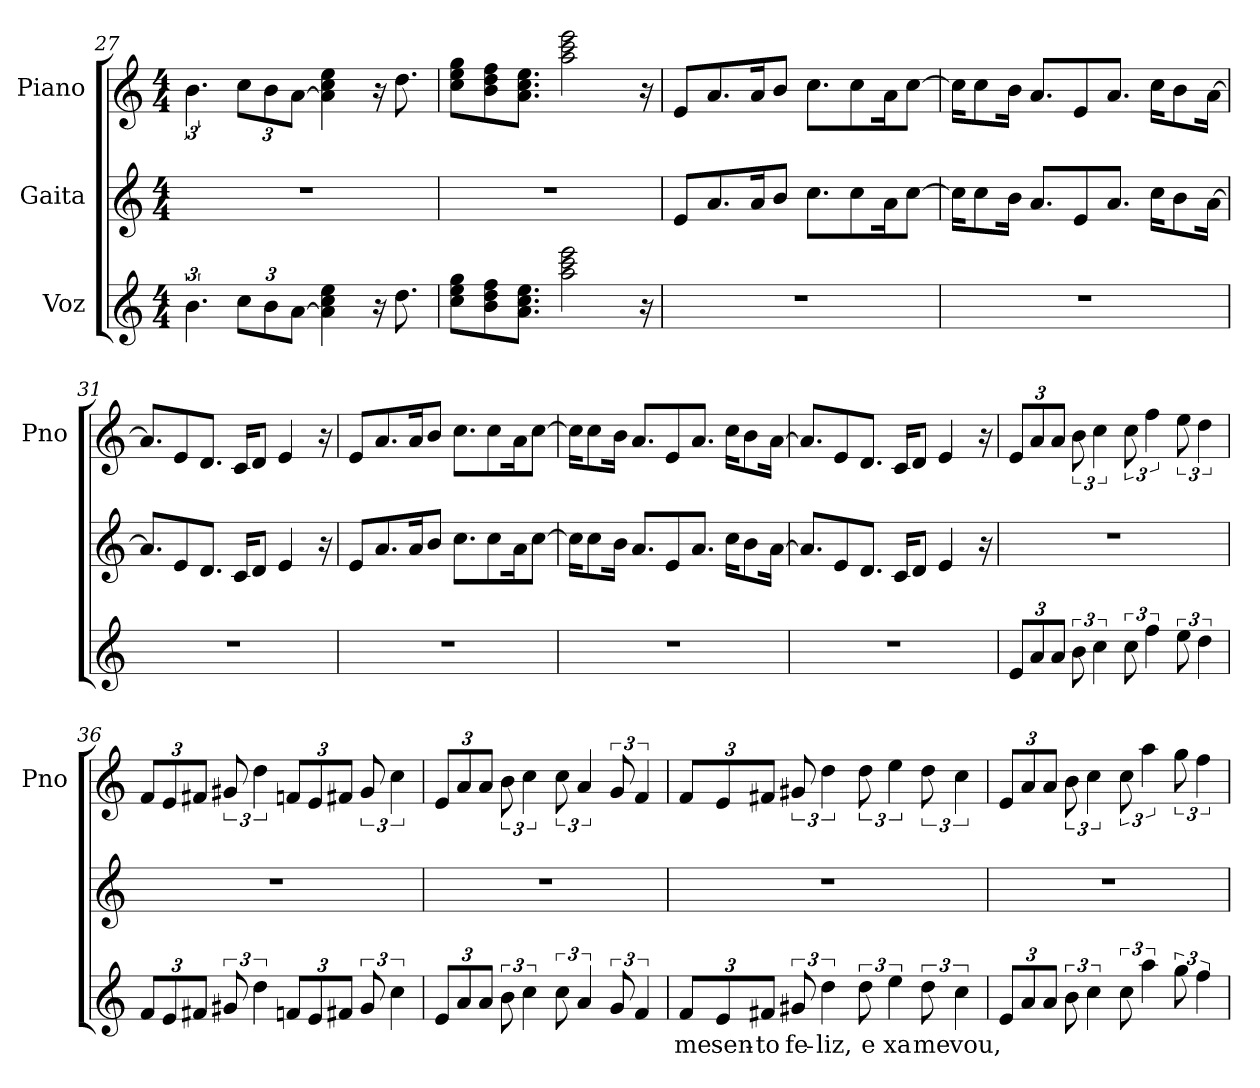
**kern	**text	**kern	**kern
*part3	*part3	*part2	*part1
*staff3	*staff3	*staff2	*staff1
*I"Voz	*	*I"Gaita	*I"Piano
*	*	*	*I'Pno
*clefG2	*	*clefG2	*clefG2
*k[]	*	*k[]	*k[]
*M4/4	*	*M4/4	*M4/4
=27	=27	=27	=27
6.b\	.	1r	6.b\
*Xbrackettup	*	*	*Xbrackettup
12cc\L	.	.	12cc\L
12b\	.	.	12b\
[12a\J	.	.	[12a\J
4a\] 4cc\ 4ee\	.	.	4a\] 4cc\ 4ee\
16r	.	.	16r
8.dd\	.	.	8.dd\
!!LO:PB:g=z
=28	=28	=28	=28
8cc\ 8ee\ 8gg\L	.	1r	8cc\ 8ee\ 8gg\L
8b\ 8dd\ 8ff\	.	.	8b\ 8dd\ 8ff\
8.a\ 8.cc\ 8.ee\J	.	.	8.a\ 8.cc\ 8.ee\J
2aa\ 2ccc\ 2eee\	.	.	2aa\ 2ccc\ 2eee\
16r	.	.	16r
=29	=29	=29	=29
*	*	*	*MM80
1r	.	8e/L	8e/L
.	.	8.a/	8.a/
.	.	16a/K	16a/K
.	.	8b/J	8b/J
.	.	8.cc\L	8.cc\L
.	.	8cc\	8cc\
.	.	16a\K	16a\K
.	.	[8cc\J	[8cc\J
=30	=30	=30	=30
1r	.	16cc\KL]	16cc\KL]
.	.	8cc\	8cc\
.	.	16b\Jk	16b\Jk
.	.	8.a/L	8.a/L
.	.	8e/	8e/
.	.	8.a/J	8.a/J
.	.	16cc\KL	16cc\KL
.	.	8b\	8b\
.	.	[16a\Jk	[16a\Jk
=31	=31	=31	=31
1r	.	8.a/L]	8.a/L]
.	.	8e/	8e/
.	.	8.d/J	8.d/J
.	.	16c/KL	16c/KL
.	.	8d/J	8d/J
.	.	4e/	4e/
.	.	16r	16r
=32	=32	=32	=32
1r	.	8e/L	8e/L
.	.	8.a/	8.a/
.	.	16a/K	16a/K
.	.	8b/J	8b/J
.	.	8.cc\L	8.cc\L
.	.	8cc\	8cc\
.	.	16a\K	16a\K
.	.	[8cc\J	[8cc\J
!!LO:LB:g=z
=33	=33	=33	=33
1r	.	16cc\KL]	16cc\KL]
.	.	8cc\	8cc\
.	.	16b\Jk	16b\Jk
.	.	8.a/L	8.a/L
.	.	8e/	8e/
.	.	8.a/J	8.a/J
.	.	16cc\KL	16cc\KL
.	.	8b\	8b\
.	.	[16a\Jk	[16a\Jk
=34	=34	=34	=34
1r	.	8.a/L]	8.a/L]
.	.	8e/	8e/
.	.	8.d/J	8.d/J
.	.	16c/KL	16c/KL
.	.	8d/J	8d/J
.	.	4e/	4e/
.	.	16r	16r
=35	=35	=35	=35
*	*	*	*MM60
12e/L	.	1r	12e/L
12a/	.	.	12a/
12a/J	.	.	12a/J
*brackettup	*	*	*brackettup
12b\	.	.	12b\
6cc\	.	.	6cc\
12cc\	.	.	12cc\
6ff\	.	.	6ff\
12ee\	.	.	12ee\
6dd\	.	.	6dd\
=36	=36	=36	=36
*Xbrackettup	*	*	*Xbrackettup
12f/L	.	1r	12f/L
12e/	.	.	12e/
12f#X/J	.	.	12f#X/J
*brackettup	*	*	*brackettup
12g#X/	.	.	12g#X/
6dd\	.	.	6dd\
*Xbrackettup	*	*	*Xbrackettup
12fn/L	.	.	12fn/L
12e/	.	.	12e/
12f#X/J	.	.	12f#X/J
*brackettup	*	*	*brackettup
12g#/	.	.	12g#/
6cc\	.	.	6cc\
!!LO:LB:g=z
=37	=37	=37	=37
*Xbrackettup	*	*	*Xbrackettup
12e/L	.	1r	12e/L
12a/	.	.	12a/
12a/J	.	.	12a/J
*brackettup	*	*	*brackettup
12b\	.	.	12b\
6cc\	.	.	6cc\
12cc\	.	.	12cc\
6a/	.	.	6a/
12g/	.	.	12g/
6f/	.	.	6f/
=38	=38	=38	=38
*Xbrackettup	*	*	*Xbrackettup
12f/L	me	1r	12f/L
12e/	sen-	.	12e/
12f#X/J	-to	.	12f#X/J
*brackettup	*	*	*brackettup
12g#X/	fe-	.	12g#X/
6dd\	-liz,	.	6dd\
12dd\	e	.	12dd\
6ee\	xa	.	6ee\
12dd\	me	.	12dd\
6cc\	vou,	.	6cc\
=39	=39	=39	=39
*Xbrackettup	*	*	*Xbrackettup
12e/L	.	1r	12e/L
12a/	.	.	12a/
12a/J	.	.	12a/J
*brackettup	*	*	*brackettup
12b\	.	.	12b\
6cc\	.	.	6cc\
12cc\	.	.	12cc\
6aa\	.	.	6aa\
12gg\	.	.	12gg\
6ff\	.	.	6ff\
=	=	=	=
*-	*-	*-	*-
